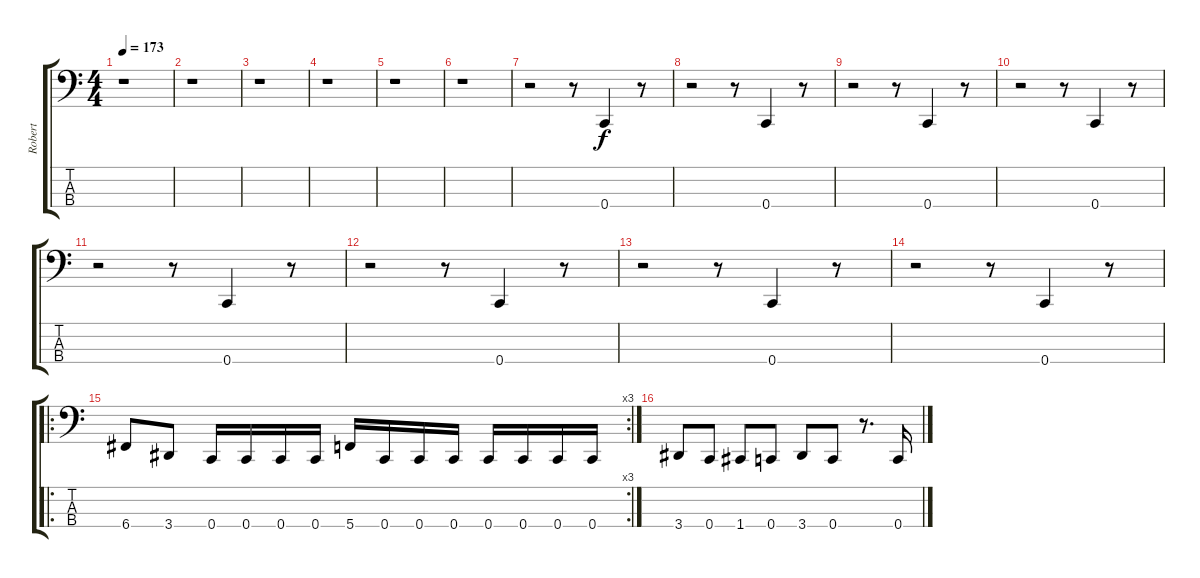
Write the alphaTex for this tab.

\track ("Robert" "Robert") {instrument electricbassfinger}
\staff {score tabs}
\tuning (F2 C2 G1 C1) {hide}
\ts (4 4)
\tempo 173
\clef f4
\ks c
r.1{dy f instrument electricbassfinger} |
r.1 |
r.1 |
r.1 |
r.1 |
r.1 |
r.2 r.8 0.4.4 r.8 |
r.2 r.8 0.4.4 r.8 |
r.2 r.8 0.4.4 r.8 |
r.2 r.8 0.4.4 r.8 |
r.2 r.8 0.4.4 r.8 |
r.2 r.8 0.4.4 r.8 |
r.2 r.8 0.4.4 r.8 |
r.2 r.8 0.4.4 r.8 |
\ro
\rc 3
6.4.8 3.4.8 0.4.16 0.4.16 0.4.16 0.4.16 5.4.16 0.4.16 0.4.16 0.4.16 0.4.16 0.4.16 0.4.16 0.4.16 |
3.4.8 0.4.8 1.4.8 0.4.8 3.4.8 0.4.8 r.8{d} 0.4.16
